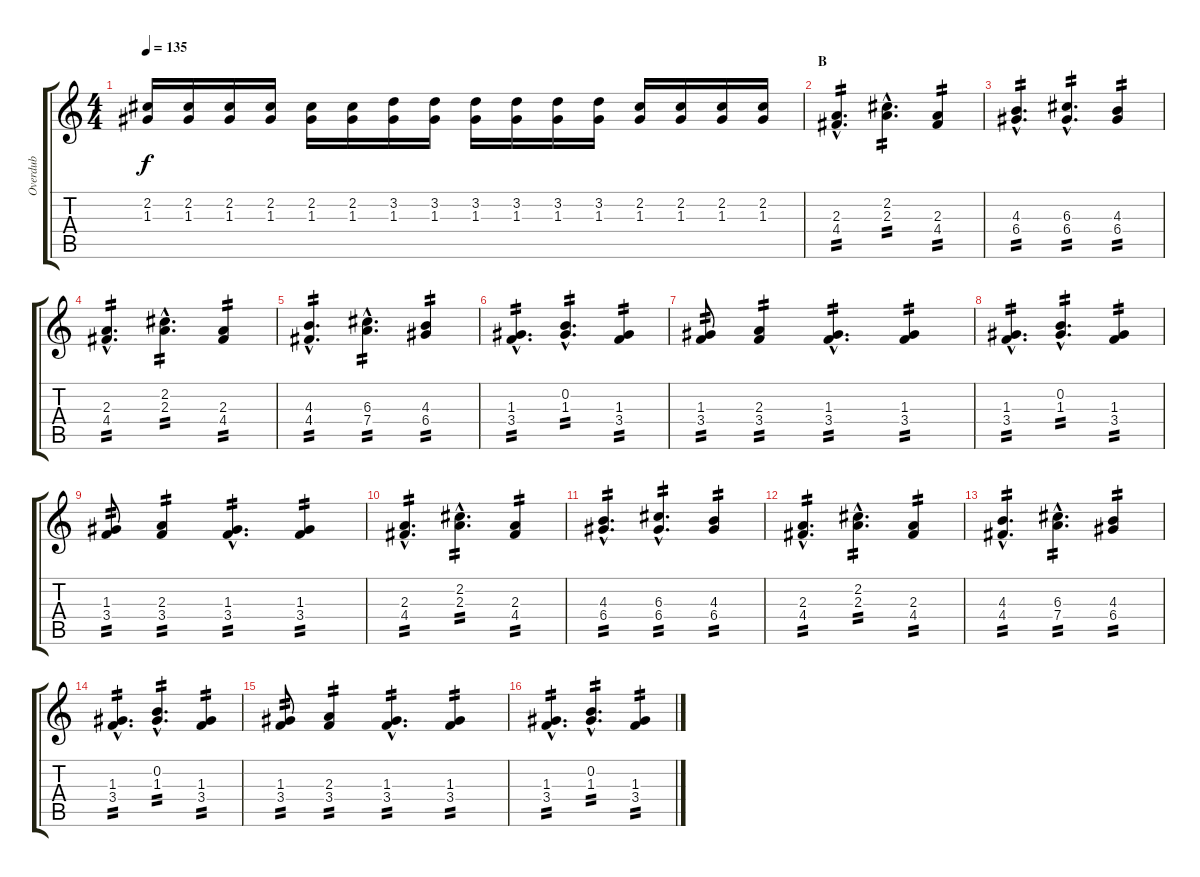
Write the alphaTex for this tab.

\track ("Overdub" "Overdub") {instrument distortionguitar}
\staff {score tabs}
\tuning (E4 B3 G3 D3 A2 E2) {hide}
\ts (4 4)
\tempo 135
\clef g2
\ks c
(2.2 1.3).16{dy f} (2.2 1.3).16 (2.2 1.3).16 (2.2 1.3).16 (2.2 1.3).16 (2.2 1.3).16 (3.2 1.3).16 (3.2 1.3).16 (3.2 1.3).16 (3.2 1.3).16 (3.2 1.3).16 (3.2 1.3).16 (2.2 1.3).16 (2.2 1.3).16 (2.2 1.3).16 (2.2 1.3).16 |
\section ("" "B")
(2.3{hac} 4.4{hac}).4{d tp 2} (2.2{hac} 2.3{hac}).4{d tp 2} (2.3 4.4).4{tp 2} |
(4.3{hac} 6.4{hac}).4{d tp 2} (6.3{hac} 6.4{hac}).4{d tp 2} (4.3 6.4).4{tp 2} |
(2.3{hac} 4.4{hac}).4{d tp 2} (2.2{hac} 2.3{hac}).4{d tp 2} (2.3 4.4).4{tp 2} |
(4.3{hac} 4.4{hac}).4{d tp 2} (6.3{hac} 7.4{hac}).4{d tp 2} (4.3 6.4).4{tp 2} |
(1.3{hac} 3.4{hac}).4{d tp 2} (0.2{hac} 1.3{hac}).4{d tp 2} (1.3 3.4).4{tp 2} |
(1.3 3.4).8{tp 2} (2.3 3.4).4{tp 2} (1.3{hac} 3.4{hac}).4{d tp 2} (1.3 3.4).4{tp 2} |
(1.3{hac} 3.4{hac}).4{d tp 2} (0.2{hac} 1.3{hac}).4{d tp 2} (1.3 3.4).4{tp 2} |
(1.3 3.4).8{tp 2} (2.3 3.4).4{tp 2} (1.3{hac} 3.4{hac}).4{d tp 2} (1.3 3.4).4{tp 2} |
(2.3{hac} 4.4{hac}).4{d tp 2} (2.2{hac} 2.3{hac}).4{d tp 2} (2.3 4.4).4{tp 2} |
(4.3{hac} 6.4{hac}).4{d tp 2} (6.3{hac} 6.4{hac}).4{d tp 2} (4.3 6.4).4{tp 2} |
(2.3{hac} 4.4{hac}).4{d tp 2} (2.2{hac} 2.3{hac}).4{d tp 2} (2.3 4.4).4{tp 2} |
(4.3{hac} 4.4{hac}).4{d tp 2} (6.3{hac} 7.4{hac}).4{d tp 2} (4.3 6.4).4{tp 2} |
(1.3{hac} 3.4{hac}).4{d tp 2} (0.2{hac} 1.3{hac}).4{d tp 2} (1.3 3.4).4{tp 2} |
(1.3 3.4).8{tp 2} (2.3 3.4).4{tp 2} (1.3{hac} 3.4{hac}).4{d tp 2} (1.3 3.4).4{tp 2} |
(1.3{hac} 3.4{hac}).4{d tp 2} (0.2{hac} 1.3{hac}).4{d tp 2} (1.3 3.4).4{tp 2}
